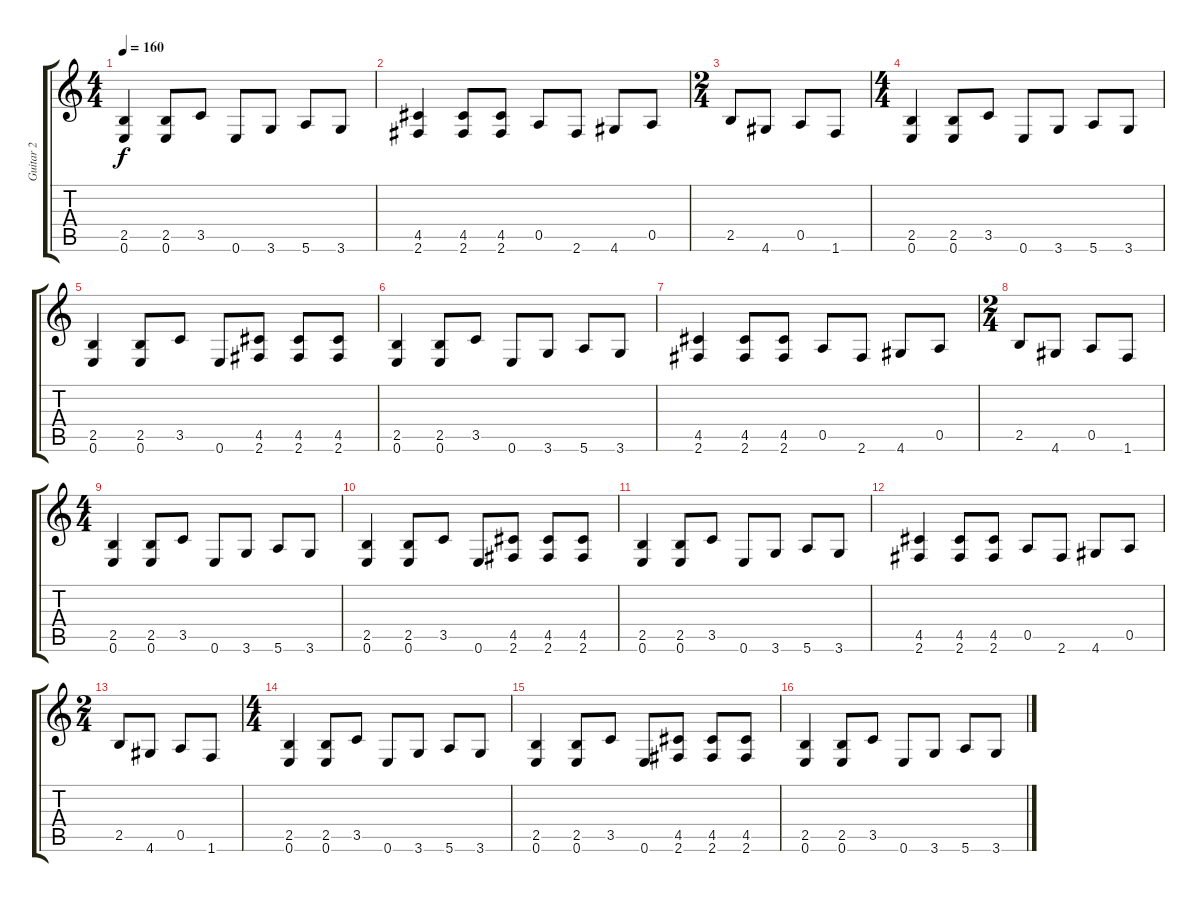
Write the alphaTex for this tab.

\track ("Guitar 2" "Guitar 2") {instrument distortionguitar}
\staff {score tabs}
\tuning (E4 B3 G3 D3 A2 E2) {hide}
\ts (4 4)
\tempo 160
\clef g2
\ks c
(2.5 0.6).4{dy f} (2.5 0.6).8 3.5.8 0.6.8 3.6.8 5.6.8 3.6.8 |
(4.5 2.6).4 (4.5 2.6).8 (4.5 2.6).8 0.5.8 2.6.8 4.6.8 0.5.8 |
\ts (2 4)
2.5.8 4.6.8 0.5.8 1.6.8 |
\ts (4 4)
(2.5 0.6).4 (2.5 0.6).8 3.5.8 0.6.8 3.6.8 5.6.8 3.6.8 |
(2.5 0.6).4 (2.5 0.6).8 3.5.8 0.6.8 (4.5 2.6).8 (4.5 2.6).8 (4.5 2.6).8 |
(2.5 0.6).4 (2.5 0.6).8 3.5.8 0.6.8 3.6.8 5.6.8 3.6.8 |
(4.5 2.6).4 (4.5 2.6).8 (4.5 2.6).8 0.5.8 2.6.8 4.6.8 0.5.8 |
\ts (2 4)
2.5.8 4.6.8 0.5.8 1.6.8 |
\ts (4 4)
(2.5 0.6).4 (2.5 0.6).8 3.5.8 0.6.8 3.6.8 5.6.8 3.6.8 |
(2.5 0.6).4 (2.5 0.6).8 3.5.8 0.6.8 (4.5 2.6).8 (4.5 2.6).8 (4.5 2.6).8 |
(2.5 0.6).4 (2.5 0.6).8 3.5.8 0.6.8 3.6.8 5.6.8 3.6.8 |
(4.5 2.6).4 (4.5 2.6).8 (4.5 2.6).8 0.5.8 2.6.8 4.6.8 0.5.8 |
\ts (2 4)
2.5.8 4.6.8 0.5.8 1.6.8 |
\ts (4 4)
(2.5 0.6).4 (2.5 0.6).8 3.5.8 0.6.8 3.6.8 5.6.8 3.6.8 |
(2.5 0.6).4 (2.5 0.6).8 3.5.8 0.6.8 (4.5 2.6).8 (4.5 2.6).8 (4.5 2.6).8 |
(2.5 0.6).4 (2.5 0.6).8 3.5.8 0.6.8 3.6.8 5.6.8 3.6.8
